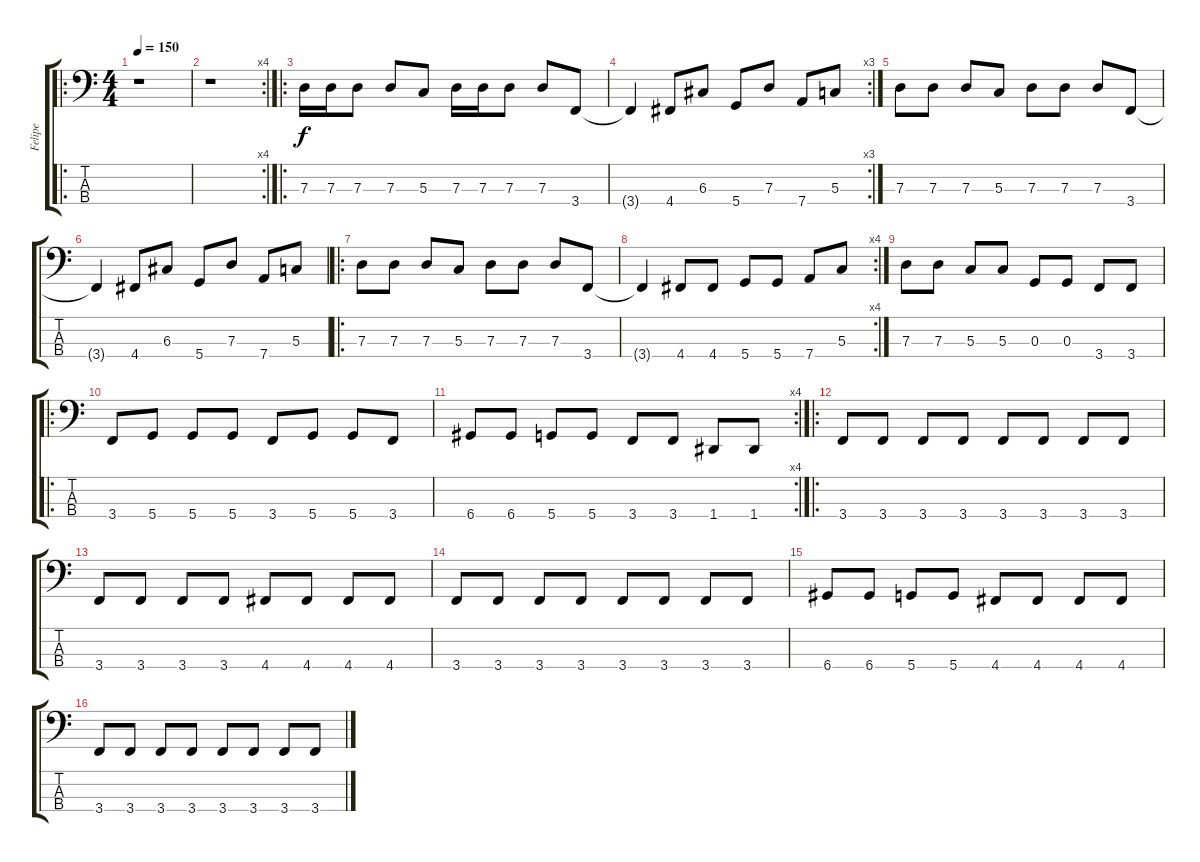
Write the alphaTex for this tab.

\track ("Felipe" "Felipe") {instrument electricbassfinger}
\staff {score tabs}
\tuning (F2 C2 G1 D1) {hide}
\ro
\ts (4 4)
\tempo 150
\clef f4
\ks c
r.1{dy f instrument electricbassfinger} |
\rc 4
r.1 |
\ro
7.3.16 7.3.16 7.3.8 7.3.8 5.3.8 7.3.16 7.3.16 7.3.8 7.3.8 3.4.8 |
\rc 3
3.4{t}.4 4.4.8 6.3.8 5.4.8 7.3.8 7.4.8 5.3.8 |
7.3.8 7.3.8 7.3.8 5.3.8 7.3.8 7.3.8 7.3.8 3.4.8 |
3.4{t}.4 4.4.8 6.3.8 5.4.8 7.3.8 7.4.8 5.3.8 |
\ro
7.3.8 7.3.8 7.3.8 5.3.8 7.3.8 7.3.8 7.3.8 3.4.8 |
\rc 4
3.4{t}.4 4.4.8 4.4.8 5.4.8 5.4.8 7.4.8 5.3.8 |
7.3.8 7.3.8 5.3.8 5.3.8 0.3.8 0.3.8 3.4.8 3.4.8 |
\ro
3.4.8 5.4.8 5.4.8 5.4.8 3.4.8 5.4.8 5.4.8 3.4.8 |
\rc 4
6.4.8 6.4.8 5.4.8 5.4.8 3.4.8 3.4.8 1.4.8 1.4.8 |
\ro
3.4.8 3.4.8 3.4.8 3.4.8 3.4.8 3.4.8 3.4.8 3.4.8 |
3.4.8 3.4.8 3.4.8 3.4.8 4.4.8 4.4.8 4.4.8 4.4.8 |
3.4.8 3.4.8 3.4.8 3.4.8 3.4.8 3.4.8 3.4.8 3.4.8 |
6.4.8 6.4.8 5.4.8 5.4.8 4.4.8 4.4.8 4.4.8 4.4.8 |
3.4.8 3.4.8 3.4.8 3.4.8 3.4.8 3.4.8 3.4.8 3.4.8
